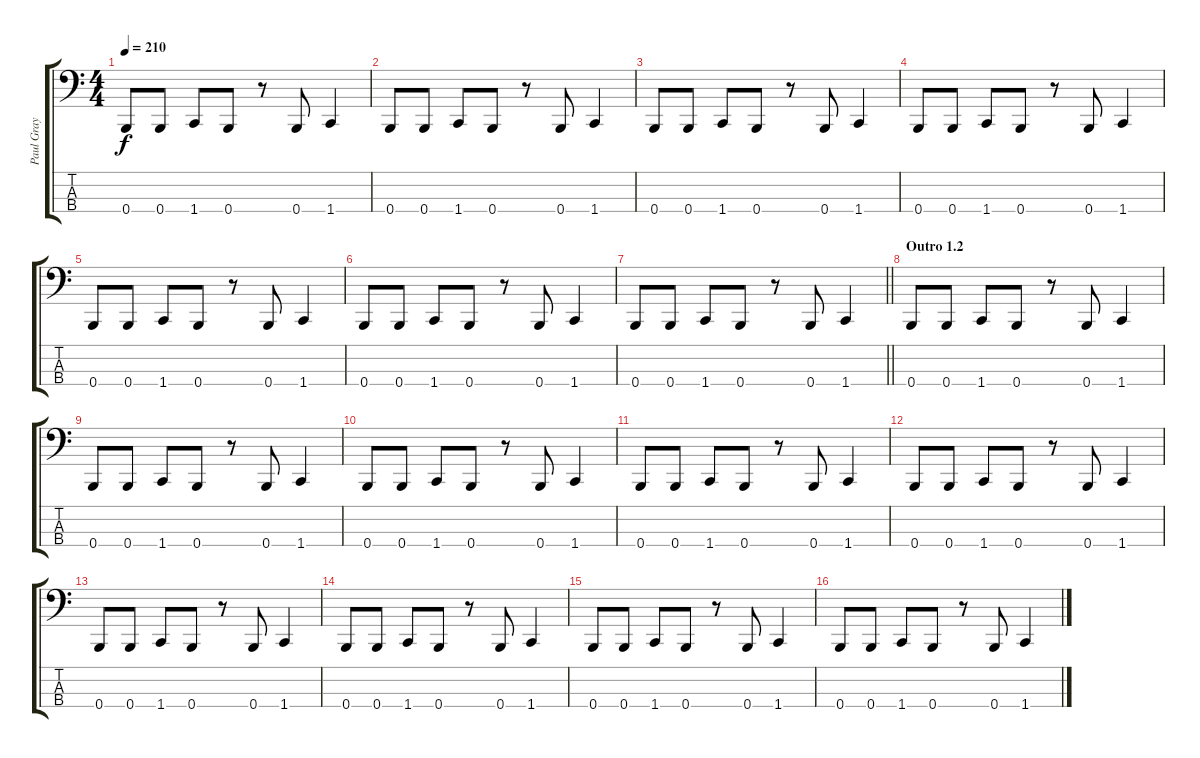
\track ("Paul Gray" "Paul Gray") {instrument electricbasspick}
\staff {score tabs}
\tuning (E2 B1 Gb1 B0) {hide}
\ts (4 4)
\tempo 210
\clef f4
\ks c
0.4.8{dy f} 0.4.8 1.4.8 0.4.8 r.8 0.4.8 1.4.4 |
0.4.8 0.4.8 1.4.8 0.4.8 r.8 0.4.8 1.4.4 |
0.4.8 0.4.8 1.4.8 0.4.8 r.8 0.4.8 1.4.4 |
0.4.8 0.4.8 1.4.8 0.4.8 r.8 0.4.8 1.4.4 |
0.4.8 0.4.8 1.4.8 0.4.8 r.8 0.4.8 1.4.4 |
0.4.8 0.4.8 1.4.8 0.4.8 r.8 0.4.8 1.4.4 |
\barLineRight lightlight
0.4.8 0.4.8 1.4.8 0.4.8 r.8 0.4.8 1.4.4 |
\section ("" "Outro 1.2")
0.4.8 0.4.8 1.4.8 0.4.8 r.8 0.4.8 1.4.4 |
0.4.8 0.4.8 1.4.8 0.4.8 r.8 0.4.8 1.4.4 |
0.4.8 0.4.8 1.4.8 0.4.8 r.8 0.4.8 1.4.4 |
0.4.8 0.4.8 1.4.8 0.4.8 r.8 0.4.8 1.4.4 |
0.4.8 0.4.8 1.4.8 0.4.8 r.8 0.4.8 1.4.4 |
0.4.8 0.4.8 1.4.8 0.4.8 r.8 0.4.8 1.4.4 |
0.4.8 0.4.8 1.4.8 0.4.8 r.8 0.4.8 1.4.4 |
0.4.8 0.4.8 1.4.8 0.4.8 r.8 0.4.8 1.4.4 |
0.4.8 0.4.8 1.4.8 0.4.8 r.8 0.4.8 1.4.4
